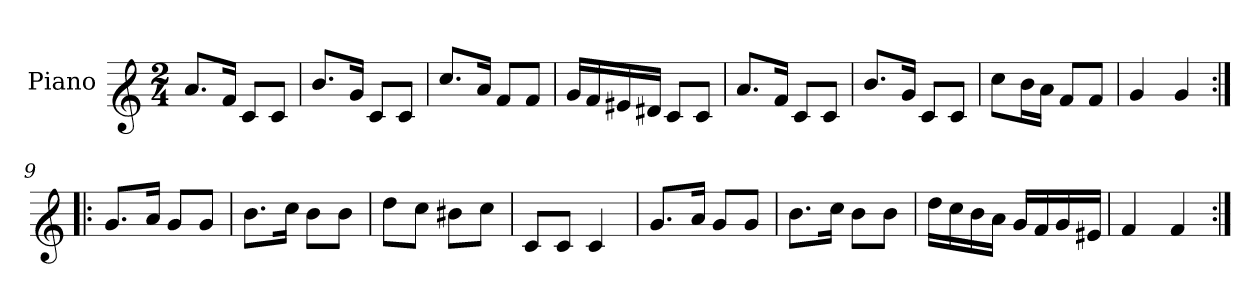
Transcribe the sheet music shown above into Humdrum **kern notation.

**kern
*part1
*staff1
*I"Piano
*I'Pno.
*clefG1
*k[]
*M2/4
=1
8.cc/L
16a/Jk
8e/L
8e/J
=2
8.dd/L
16b/Jk
8e/L
8e/J
=3
8.ee/L
16cc/Jk
8a/L
8a/J
=4
16b/LL
16a/
16g#X/
16f#X/JJ
8e/L
8e/J
=5
8.cc/L
16a/Jk
8e/L
8e/J
=6
8.dd/L
16b/Jk
8e/L
8e/J
=7
8ee\L
16dd\L
16cc\JJ
8a/L
8a/J
=8
4b/
4b/
=9:|!|:
8.b/L
16cc/Jk
8b/L
8b/J
=10
8.dd\L
16ee\Jk
8dd\L
8dd\J
=11
8ff\L
8ee\J
8dd#X\L
8ee\J
=12
8e/L
8e/J
4e/
=13
8.b/L
16cc/Jk
8b/L
8b/J
=14
8.dd\L
16ee\Jk
8dd\L
8dd\J
=15
16ff\LL
16ee\
16dd\
16cc\JJ
16b/LL
16a/
16b/
16g#X/JJ
=16
4a/
4a/
=:|!
*-
